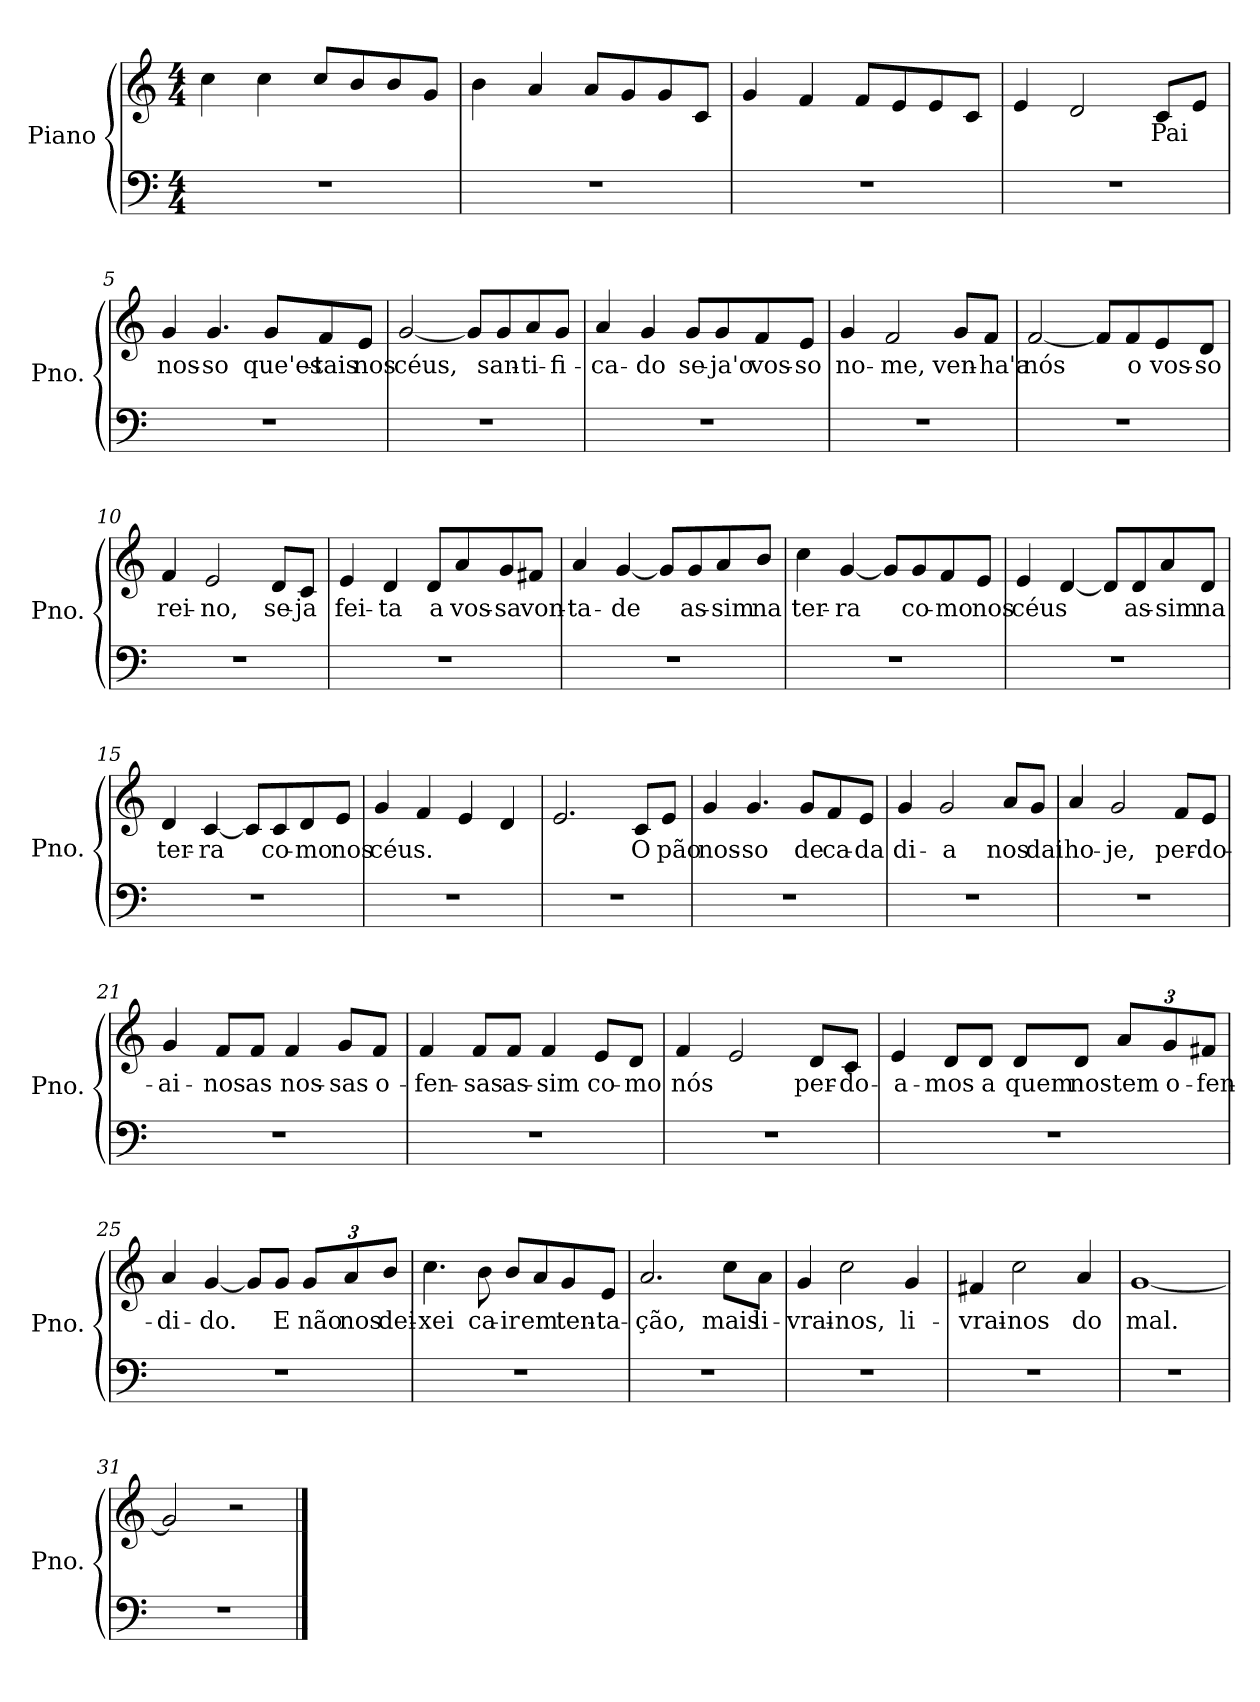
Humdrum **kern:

**kern	**kern	**text
*part1	*part1	*part1
*staff2	*staff1	*staff1
*I"Piano	*	*
*I'Pno.	*	*
*stria5	*stria5	*
*clefF4	*clefG2	*
*k[]	*k[]	*
*M4/4	*M4/4	*
*MM65	*MM65	*
=1	=1	=1
1r	4cc\	.
.	4cc\	.
.	8cc/L	.
.	8b/	.
.	8b/	.
.	8g/J	.
=2	=2	=2
1r	4b\	.
.	4a/	.
.	8a/L	.
.	8g/	.
.	8g/	.
.	8c/J	.
=3	=3	=3
1r	4g/	.
.	4f/	.
.	8f/L	.
.	8e/	.
.	8e/	.
.	8c/J	.
!!LO:LB:g=z
=4	=4	=4
1r	4e/	.
.	2d/	.
!	!	!LO:LY:b
.	8c/L	Pai
.	8e/J	.
=5	=5	=5
!	!	!LO:LY:b
1r	4g/	nos-
!	!	!LO:LY:b
.	4.g/	-so
!	!	!LO:LY:b
.	8g/L	que'es-
!	!	!LO:LY:b
.	8f/	-tais
!	!	!LO:LY:b
.	8e/J	nos
=6	=6	=6
!	!	!LO:LY:b
1r	[2g/	céus,
.	8g/L]	.
!	!	!LO:LY:b
.	8g/	san-
!	!	!LO:LY:b
.	8a/	-ti-
!	!	!LO:LY:b
.	8g/J	-fi-
=7	=7	=7
!	!	!LO:LY:b
1r	4a/	-ca-
!	!	!LO:LY:b
.	4g/	-do
!	!	!LO:LY:b
.	8g/L	se-
!	!	!LO:LY:b
.	8g/	-ja'o
!	!	!LO:LY:b
.	8f/	vos-
!	!	!LO:LY:b
.	8e/J	-so
!!LO:LB:g=z
=8	=8	=8
!	!	!LO:LY:b
1r	4g/	no-
!	!	!LO:LY:b
.	2f/	-me,
!	!	!LO:LY:b
.	8g/L	ven-
!	!	!LO:LY:b
.	8f/J	-ha'a
=9	=9	=9
!	!	!LO:LY:b
1r	[2f/	nós
.	8f/L]	.
!	!	!LO:LY:b
.	8f/	o
!	!	!LO:LY:b
.	8e/	vos-
!	!	!LO:LY:b
.	8d/J	-so
=10	=10	=10
!	!	!LO:LY:b
1r	4f/	rei-
!	!	!LO:LY:b
.	2e/	-no,
!	!	!LO:LY:b
.	8d/L	se-
!	!	!LO:LY:b
.	8c/J	-ja
=11	=11	=11
!	!	!LO:LY:b
1r	4e/	fei-
!	!	!LO:LY:b
.	4d/	-ta
!	!	!LO:LY:b
.	8d/L	a
!	!	!LO:LY:b
.	8a/	vos-
!	!	!LO:LY:b
.	8g/	-sa
!	!	!LO:LY:b
.	8f#X/J	von-
!!LO:LB:g=z
=12	=12	=12
!	!	!LO:LY:b
1r	4a/	-ta-
!	!	!LO:LY:b
.	[4g/	-de
.	8g/L]	.
!	!	!LO:LY:b
.	8g/	as-
!	!	!LO:LY:b
.	8a/	-sim
!	!	!LO:LY:b
.	8b/J	na
=13	=13	=13
!	!	!LO:LY:b
1r	4cc\	ter-
!	!	!LO:LY:b
.	[4g/	-ra
.	8g/L]	.
!	!	!LO:LY:b
.	8g/	co-
!	!	!LO:LY:b
.	8f/	-mo
!	!	!LO:LY:b
.	8e/J	nos
=14	=14	=14
!	!	!LO:LY:b
1r	4e/	céus
.	[4d/	.
.	8d/L]	.
!	!	!LO:LY:b
.	8d/	as-
!	!	!LO:LY:b
.	8a/	-sim
!	!	!LO:LY:b
.	8d/J	na
=15	=15	=15
!	!	!LO:LY:b
1r	4d/	ter-
!	!	!LO:LY:b
.	[4c/	-ra
.	8c/L]	.
!	!	!LO:LY:b
.	8c/	co-
!	!	!LO:LY:b
.	8d/	-mo
!	!	!LO:LY:b
.	8e/J	nos
!!LO:LB:g=z
=16	=16	=16
!	!	!LO:LY:b
1r	4g/	céus.
.	4f/	.
.	4e/	.
.	4d/	.
=17	=17	=17
1r	2.e/	.
!	!	!LO:LY:b
.	8c/L	O
!	!	!LO:LY:b
.	8e/J	pão
=18	=18	=18
!	!	!LO:LY:b
1r	4g/	nos-
!	!	!LO:LY:b
.	4.g/	-so
!	!	!LO:LY:b
.	8g/L	de
!	!	!LO:LY:b
.	8f/	ca-
!	!	!LO:LY:b
.	8e/J	-da
=19	=19	=19
!	!	!LO:LY:b
1r	4g/	di-
!	!	!LO:LY:b
.	2g/	-a
!	!	!LO:LY:b
.	8a/L	nos
!	!	!LO:LY:b
.	8g/J	dai
!!LO:LB:g=z
=20	=20	=20
!	!	!LO:LY:b
1r	4a/	ho-
!	!	!LO:LY:b
.	2g/	-je,
!	!	!LO:LY:b
.	8f/L	per-
!	!	!LO:LY:b
.	8e/J	-do-
=21	=21	=21
!	!	!LO:LY:b
1r	4g/	-ai-
!	!	!LO:LY:b
.	8f/L	-nos
!	!	!LO:LY:b
.	8f/J	as
!	!	!LO:LY:b
.	4f/	nos-
!	!	!LO:LY:b
.	8g/L	-sas
!	!	!LO:LY:b
.	8f/J	o-
=22	=22	=22
!	!	!LO:LY:b
1r	4f/	-fen-
!	!	!LO:LY:b
.	8f/L	-sas
!	!	!LO:LY:b
.	8f/J	as-
!	!	!LO:LY:b
.	4f/	-sim
!	!	!LO:LY:b
.	8e/L	co-
!	!	!LO:LY:b
.	8d/J	-mo
=23	=23	=23
!	!	!LO:LY:b
1r	4f/	nós
.	2e/	.
!	!	!LO:LY:b
.	8d/L	per-
!	!	!LO:LY:b
.	8c/J	-do-
!!LO:LB:g=z
=24	=24	=24
!	!	!LO:LY:b
1r	4e/	-a-
!	!	!LO:LY:b
.	8d/L	-mos
!	!	!LO:LY:b
.	8d/J	a
!	!	!LO:LY:b
.	8d/L	quem
!	!	!LO:LY:b
.	8d/J	nos
*	*Xbrackettup	*
!	!	!LO:LY:b
.	12a/L	tem
!	!	!LO:LY:b
.	12g/	o-
!	!	!LO:LY:b
.	12f#X/J	-fen-
=25	=25	=25
!	!	!LO:LY:b
1r	4a/	-di-
!	!	!LO:LY:b
.	[4g/	-do.
.	8g/L]	.
!	!	!LO:LY:b
.	8g/J	E
!	!	!LO:LY:b
.	12g/L	não
!	!	!LO:LY:b
.	12a/	nos
!	!	!LO:LY:b
.	12b/J	dei-
=26	=26	=26
!	!	!LO:LY:b
1r	4.cc\	-xei
!	!	!LO:LY:b
.	8b\	ca-
!	!	!LO:LY:b
.	8b/L	-ir
!	!	!LO:LY:b
.	8a/	em
!	!	!LO:LY:b
.	8g/	ten-
!	!	!LO:LY:b
.	8e/J	-ta-
=27	=27	=27
!	!	!LO:LY:b
1r	2.a/	-ção,
!	!	!LO:LY:b
.	8cc\L	mais
!	!	!LO:LY:b
.	8a\J	li-
!!LO:LB:g=z
=28	=28	=28
!	!	!LO:LY:b
1r	4g/	-vrai-
!	!	!LO:LY:b
.	2cc\	-nos,
!	!	!LO:LY:b
.	4g/	li-
=29	=29	=29
!	!	!LO:LY:b
1r	4f#X/	-vrai-
!	!	!LO:LY:b
.	2cc\	-nos
!	!	!LO:LY:b
.	4a/	do
=30	=30	=30
!	!	!LO:LY:b
1r	[1g	mal.
=31	=31	=31
1r	2g/]	.
.	2r	.
==	==	==
*-	*-	*-
